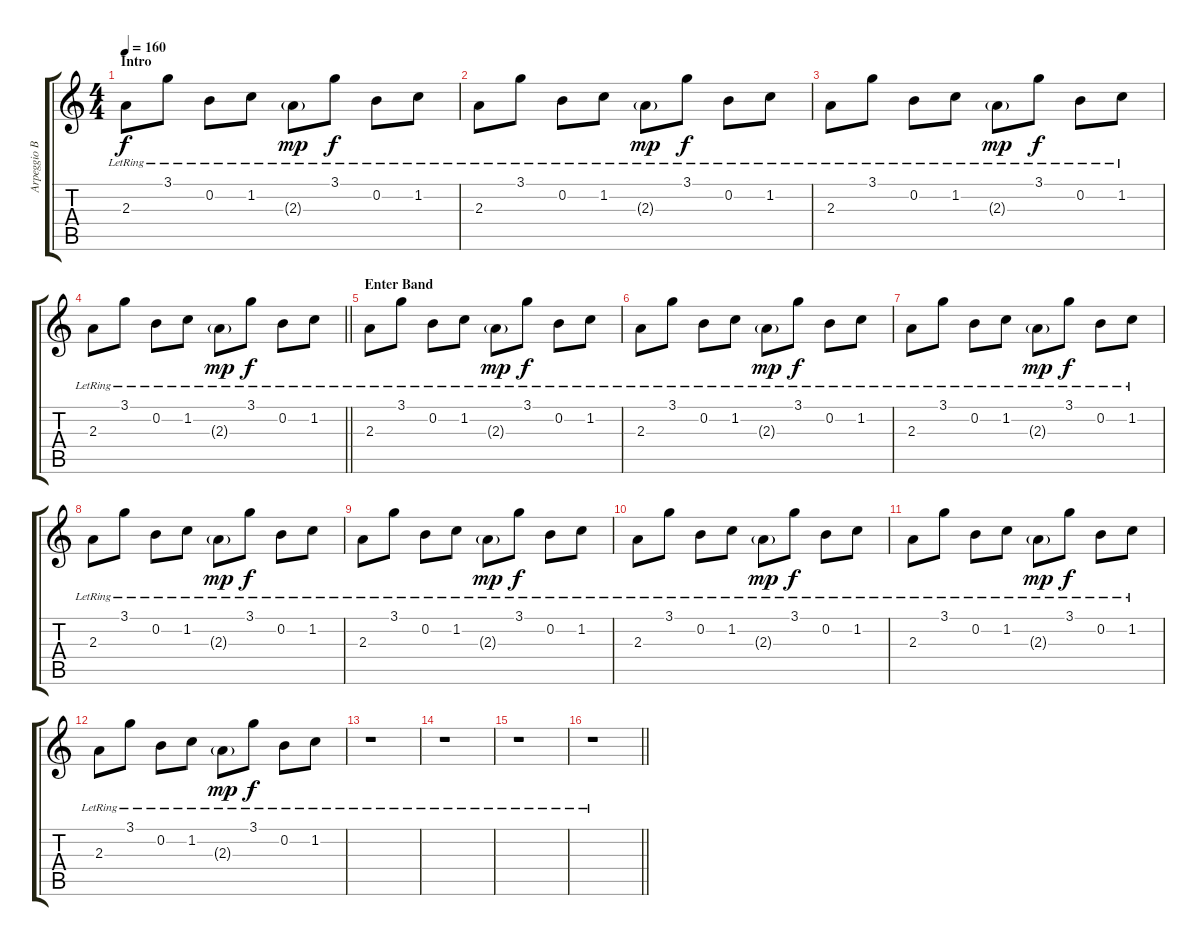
\track ("Arpeggio BG" "Arpeggio B") {instrument electricguitarclean}
\staff {score tabs}
\tuning (E4 B3 G3 D3 A2 E2) {hide}
\ts (4 4)
\section ("" "Intro")
\tempo 160
\tempo 155
\tempo 160
\clef g2
\ks c
2.3{lr}.8{dy f instrument electricguitarclean} 3.1{lr}.8 0.2{lr}.8 1.2{lr}.8 2.3{g lr}.8{dy mp} 3.1{lr}.8{dy f} 0.2{lr}.8 1.2{lr}.8 |
2.3{lr}.8 3.1{lr}.8 0.2{lr}.8 1.2{lr}.8 2.3{g lr}.8{dy mp} 3.1{lr}.8{dy f} 0.2{lr}.8 1.2{lr}.8 |
2.3{lr}.8 3.1{lr}.8 0.2{lr}.8 1.2{lr}.8 2.3{g lr}.8{dy mp} 3.1{lr}.8{dy f} 0.2{lr}.8 1.2{lr}.8 |
\barLineRight lightlight
2.3{lr}.8 3.1{lr}.8 0.2{lr}.8 1.2{lr}.8 2.3{g lr}.8{dy mp} 3.1{lr}.8{dy f} 0.2{lr}.8 1.2{lr}.8 |
\section ("" "Enter Band")
2.3{lr}.8 3.1{lr}.8 0.2{lr}.8 1.2{lr}.8 2.3{g lr}.8{dy mp} 3.1{lr}.8{dy f} 0.2{lr}.8 1.2{lr}.8 |
2.3{lr}.8 3.1{lr}.8 0.2{lr}.8 1.2{lr}.8 2.3{g lr}.8{dy mp} 3.1{lr}.8{dy f} 0.2{lr}.8 1.2{lr}.8 |
2.3{lr}.8 3.1{lr}.8 0.2{lr}.8 1.2{lr}.8 2.3{g lr}.8{dy mp} 3.1{lr}.8{dy f} 0.2{lr}.8 1.2{lr}.8 |
2.3{lr}.8 3.1{lr}.8 0.2{lr}.8 1.2{lr}.8 2.3{g lr}.8{dy mp} 3.1{lr}.8{dy f} 0.2{lr}.8 1.2{lr}.8 |
2.3{lr}.8 3.1{lr}.8 0.2{lr}.8 1.2{lr}.8 2.3{g lr}.8{dy mp} 3.1{lr}.8{dy f} 0.2{lr}.8 1.2{lr}.8 |
2.3{lr}.8 3.1{lr}.8 0.2{lr}.8 1.2{lr}.8 2.3{g lr}.8{dy mp} 3.1{lr}.8{dy f} 0.2{lr}.8 1.2{lr}.8 |
2.3{lr}.8 3.1{lr}.8 0.2{lr}.8 1.2{lr}.8 2.3{g lr}.8{dy mp} 3.1{lr}.8{dy f} 0.2{lr}.8 1.2{lr}.8 |
2.3{lr}.8 3.1{lr}.8 0.2{lr}.8 1.2{lr}.8 2.3{g lr}.8{dy mp} 3.1{lr}.8{dy f} 0.2{lr}.8 1.2{lr}.8 |
r.1 |
r.1 |
r.1 |
\barLineRight lightlight
r.1
